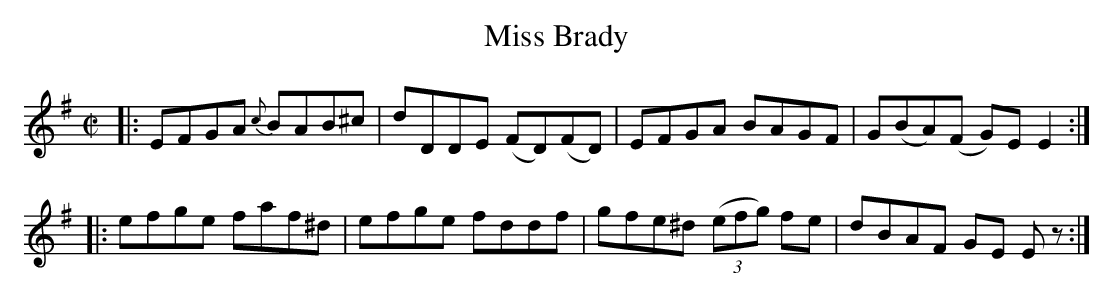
X:1
T: Miss Brady
M: C|
L: 1/8
K: Em
|: EFGA {c}BAB^c | dDDE (FD)(FD) | EFGA BAGF | G(BA)(F G)EE2 :|
|: efge faf^d | efge fddf | gfe^d (3(efg) fe | dBAF GE Ez :|
